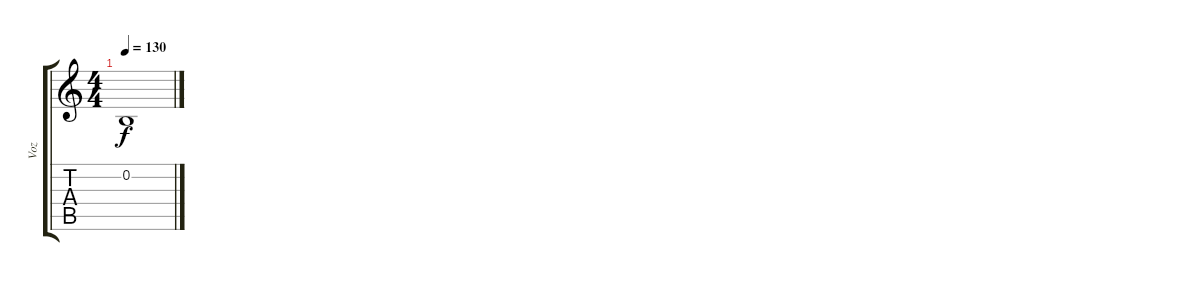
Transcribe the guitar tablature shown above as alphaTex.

\track ("Voz" "Voz") {instrument electricgrandpiano}
\staff {score tabs}
\tuning (E4 B3 G3 D3 A2 E2) {hide}
\ts (4 4)
\tempo 130
\clef g2
\ks c
0.2{t}.1{dy f}
